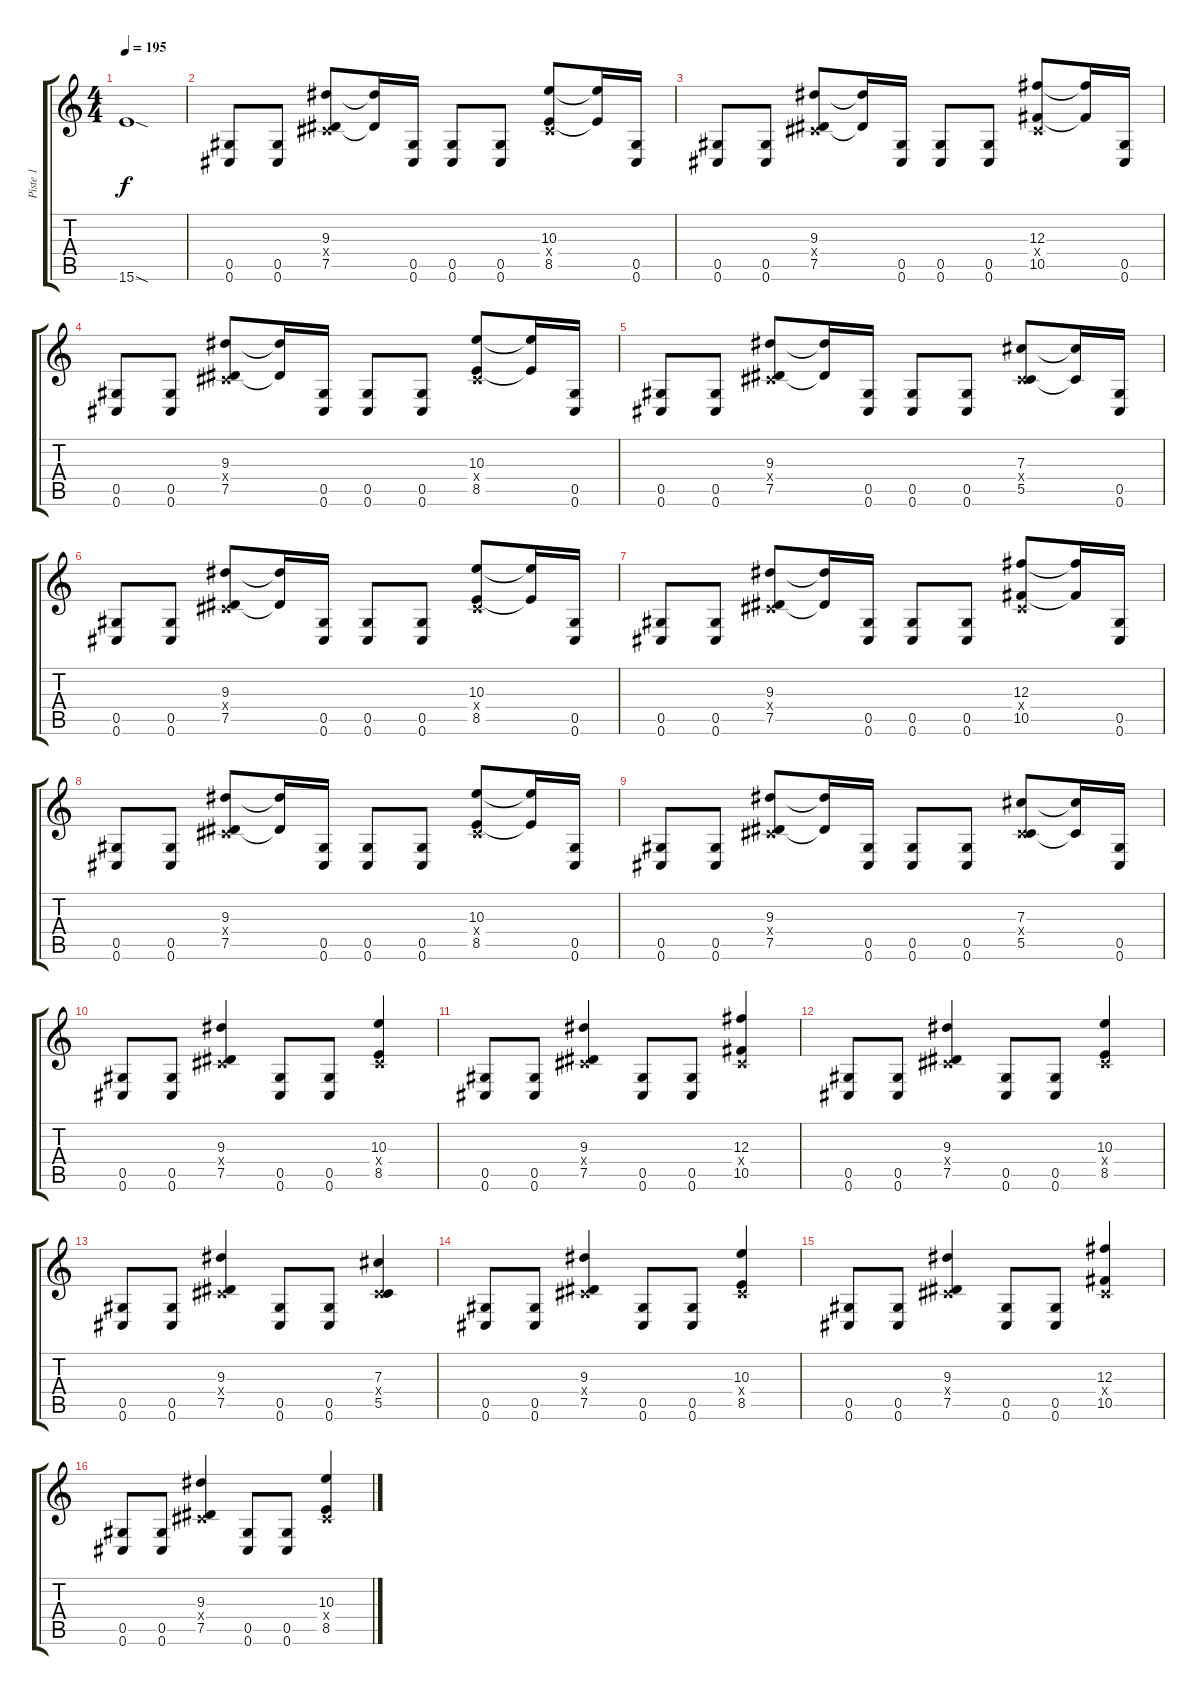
\track ("Piste 1" "Piste 1") {instrument distortionguitar}
\staff {score tabs}
\tuning (Eb4 Bb3 Gb3 Db3 Ab2 Db2) {hide}
\ts (4 4)
\tempo 195
\clef g2
\ks c
15.6{sod}.1{dy f instrument distortionguitar} |
(0.5 0.6).8 (0.5 0.6).8 (9.3 0.4{x} 7.5).8 (9.3{t} 7.5{t}).16 (0.5 0.6).16 (0.5 0.6).8 (0.5 0.6).8 (10.3 0.4{x} 8.5).8 (10.3{t} 8.5{t}).16 (0.5 0.6).16 |
(0.5 0.6).8 (0.5 0.6).8 (9.3 0.4{x} 7.5).8 (9.3{t} 7.5{t}).16 (0.5 0.6).16 (0.5 0.6).8 (0.5 0.6).8 (12.3 0.4{x} 10.5).8 (12.3{t} 10.5{t}).16 (0.5 0.6).16 |
(0.5 0.6).8 (0.5 0.6).8 (9.3 0.4{x} 7.5).8 (9.3{t} 7.5{t}).16 (0.5 0.6).16 (0.5 0.6).8 (0.5 0.6).8 (10.3 0.4{x} 8.5).8 (10.3{t} 8.5{t}).16 (0.5 0.6).16 |
(0.5 0.6).8 (0.5 0.6).8 (9.3 0.4{x} 7.5).8 (9.3{t} 7.5{t}).16 (0.5 0.6).16 (0.5 0.6).8 (0.5 0.6).8 (7.3 0.4{x} 5.5).8 (7.3{t} 5.5{t}).16 (0.5 0.6).16 |
(0.5 0.6).8 (0.5 0.6).8 (9.3 0.4{x} 7.5).8 (9.3{t} 7.5{t}).16 (0.5 0.6).16 (0.5 0.6).8 (0.5 0.6).8 (10.3 0.4{x} 8.5).8 (10.3{t} 8.5{t}).16 (0.5 0.6).16 |
(0.5 0.6).8 (0.5 0.6).8 (9.3 0.4{x} 7.5).8 (9.3{t} 7.5{t}).16 (0.5 0.6).16 (0.5 0.6).8 (0.5 0.6).8 (12.3 0.4{x} 10.5).8 (12.3{t} 10.5{t}).16 (0.5 0.6).16 |
(0.5 0.6).8 (0.5 0.6).8 (9.3 0.4{x} 7.5).8 (9.3{t} 7.5{t}).16 (0.5 0.6).16 (0.5 0.6).8 (0.5 0.6).8 (10.3 0.4{x} 8.5).8 (10.3{t} 8.5{t}).16 (0.5 0.6).16 |
(0.5 0.6).8 (0.5 0.6).8 (9.3 0.4{x} 7.5).8 (9.3{t} 7.5{t}).16 (0.5 0.6).16 (0.5 0.6).8 (0.5 0.6).8 (7.3 0.4{x} 5.5).8 (7.3{t} 5.5{t}).16 (0.5 0.6).16 |
(0.5 0.6).8 (0.5 0.6).8 (9.3 0.4{x} 7.5).4 (0.5 0.6).8 (0.5 0.6).8 (10.3 0.4{x} 8.5).4 |
(0.5 0.6).8 (0.5 0.6).8 (9.3 0.4{x} 7.5).4 (0.5 0.6).8 (0.5 0.6).8 (12.3 0.4{x} 10.5).4 |
(0.5 0.6).8 (0.5 0.6).8 (9.3 0.4{x} 7.5).4 (0.5 0.6).8 (0.5 0.6).8 (10.3 0.4{x} 8.5).4 |
(0.5 0.6).8 (0.5 0.6).8 (9.3 0.4{x} 7.5).4 (0.5 0.6).8 (0.5 0.6).8 (7.3 0.4{x} 5.5).4 |
(0.5 0.6).8 (0.5 0.6).8 (9.3 0.4{x} 7.5).4 (0.5 0.6).8 (0.5 0.6).8 (10.3 0.4{x} 8.5).4 |
(0.5 0.6).8 (0.5 0.6).8 (9.3 0.4{x} 7.5).4 (0.5 0.6).8 (0.5 0.6).8 (12.3 0.4{x} 10.5).4 |
(0.5 0.6).8 (0.5 0.6).8 (9.3 0.4{x} 7.5).4 (0.5 0.6).8 (0.5 0.6).8 (10.3 0.4{x} 8.5).4
